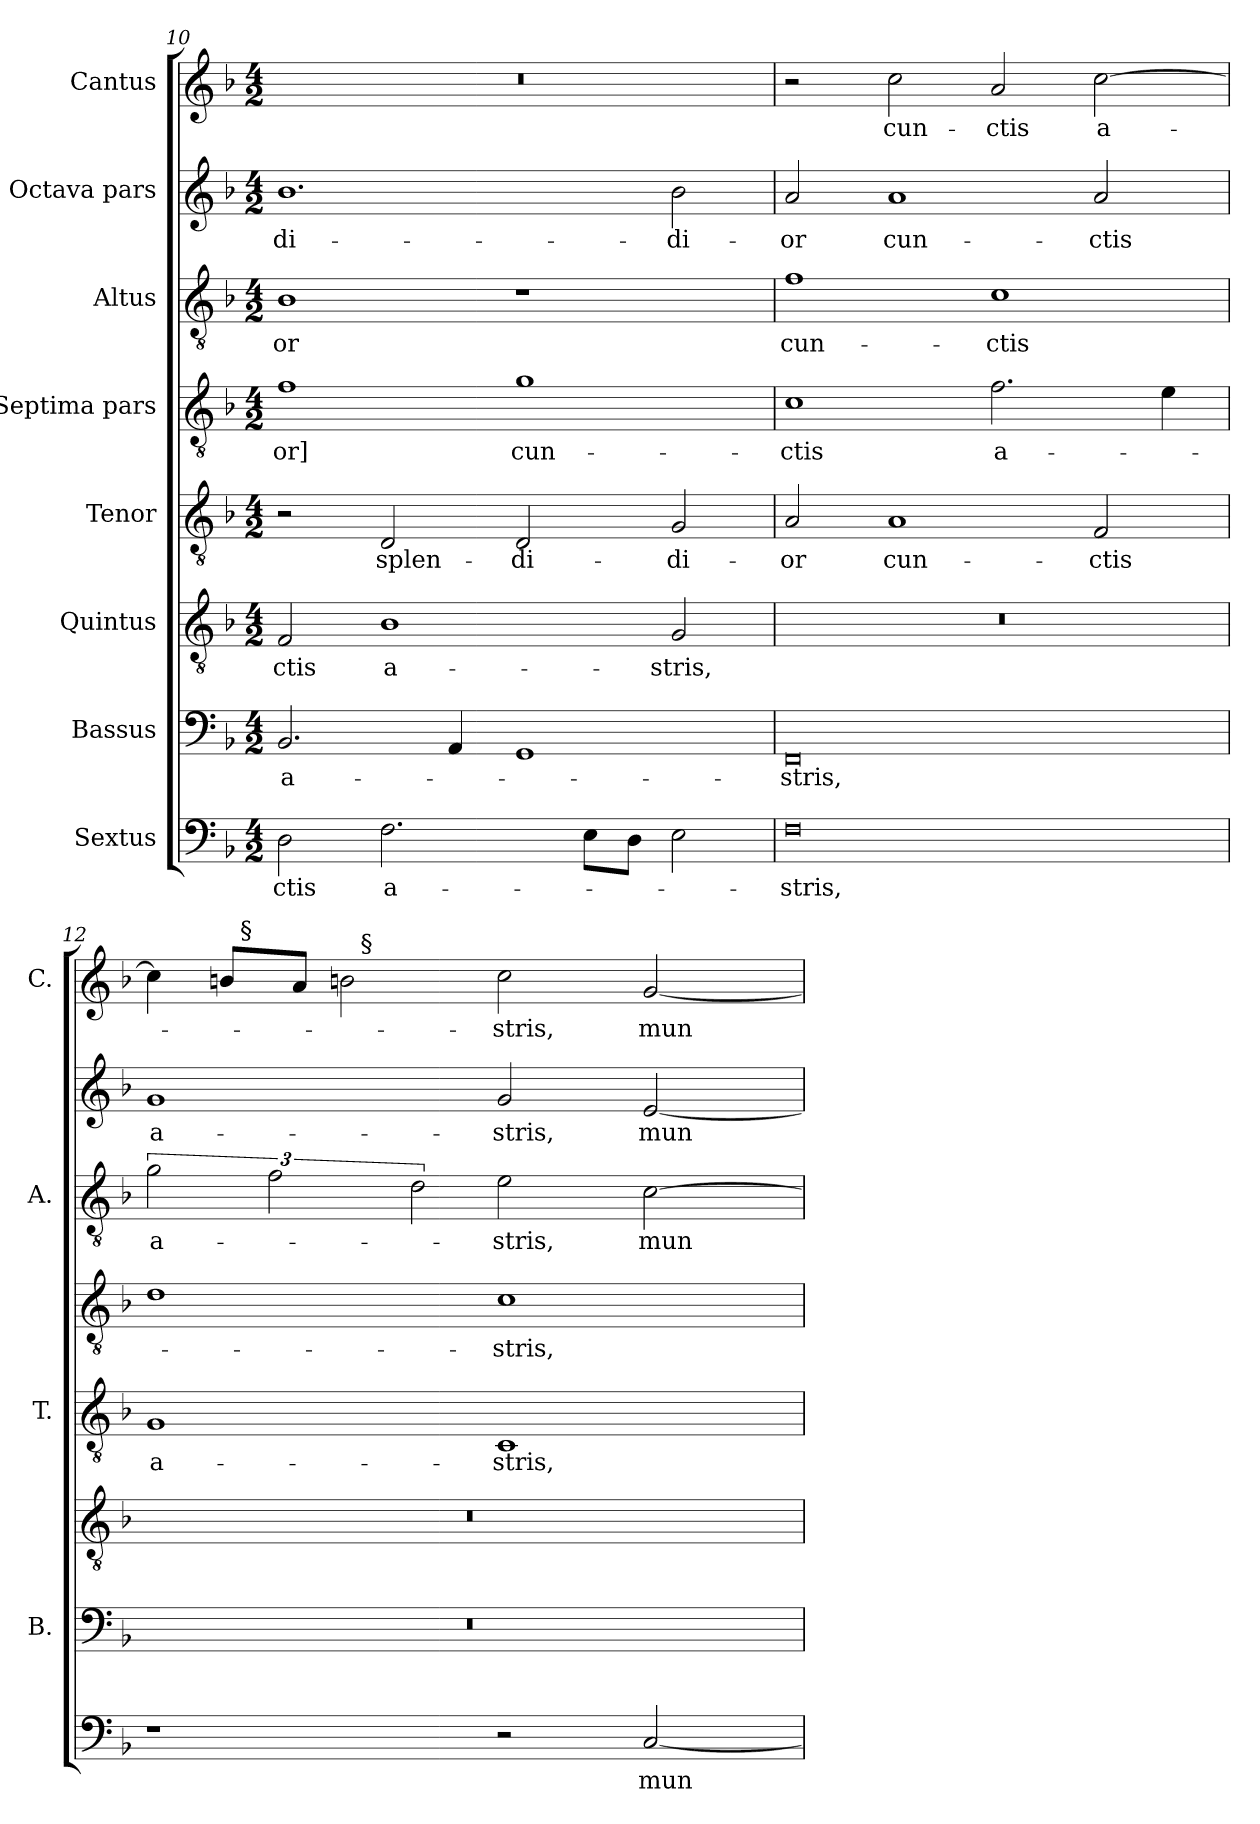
**kern	**text	**kern	**text	**kern	**text	**kern	**text	**kern	**text	**kern	**text	**kern	**text	**kern	**text
*part8	*part8	*part7	*part7	*part6	*part6	*part5	*part5	*part4	*part4	*part3	*part3	*part2	*part2	*part1	*part1
*staff8	*staff8	*staff7	*staff7	*staff6	*staff6	*staff5	*staff5	*staff4	*staff4	*staff3	*staff3	*staff2	*staff2	*staff1	*staff1
*I"Sextus	*	*I"Bassus	*	*I"Quintus	*	*I"Tenor	*	*I"Septima pars	*	*I"Altus	*	*I"Octava pars	*	*I"Cantus	*
*	*	*I'B.	*	*	*	*I'T.	*	*	*	*I'A.	*	*	*	*I'C.	*
*clefF4	*	*clefF4	*	*clefGv2	*	*clefGv2	*	*clefGv2	*	*clefGv2	*	*clefG2	*	*clefG2	*
*	*	*	*	*ITrd7c12	*	*ITrd7c12	*	*ITrd7c12	*	*ITrd7c12	*	*	*	*	*
*k[b-]	*	*k[b-]	*	*k[b-]	*	*k[b-]	*	*k[b-]	*	*k[b-]	*	*k[b-]	*	*k[b-]	*
*F:	*	*F:	*	*F:	*	*F:	*	*F:	*	*F:	*	*F:	*	*F:	*
*M4/2	*	*M4/2	*	*M4/2	*	*M4/2	*	*M4/2	*	*M4/2	*	*M4/2	*	*M4/2	*
=10	=10	=10	=10	=10	=10	=10	=10	=10	=10	=10	=10	=10	=10	=10	=10
!	!LO:LY:b	!	!LO:LY:b	!	!LO:LY:b	!	!	!	!LO:LY:b	!	!LO:LY:b	!	!LO:LY:b	!LO:N:vis=1	!
2D\	-ctis	2.BB-/	a-	2FF/	-ctis	2r	.	1F	-or]	1BB-	-or	1.b-	-di-	0r	.
!	!LO:LY:b	!	!	!	!LO:LY:b	!	!LO:LY:b	!	!	!	!	!	!	!	!
2.F\	a-	.	.	1BB-	a-	2DD/	splen-	.	.	.	.	.	.	.	.
.	.	4AA/	.	.	.	.	.	.	.	.	.	.	.	.	.
!	!	!	!	!	!	!	!LO:LY:b	!	!LO:LY:b	!	!	!	!	!	!
.	.	1GG	.	.	.	2DD/	-di-	1G	cun-	1r	.	.	.	.	.
8E\L	.	.	.	.	.	.	.	.	.	.	.	.	.	.	.
8D\J	.	.	.	.	.	.	.	.	.	.	.	.	.	.	.
!	!	!	!	!	!LO:LY:b	!	!LO:LY:b	!	!	!	!	!	!LO:LY:b	!	!
2E\	.	.	.	2GG/	-stris,	2GG/	-di-	.	.	.	.	2b-\	-di-	.	.
=11	=11	=11	=11	=11	=11	=11	=11	=11	=11	=11	=11	=11	=11	=11	=11
!	!LO:LY:b	!	!LO:LY:b	!LO:N:vis=1	!	!	!LO:LY:b	!	!LO:LY:b	!	!LO:LY:b	!	!LO:LY:b	!	!
0F	-stris,	0FF	-stris,	0r	.	2AA/	-or	1C	-ctis	1F	cun-	2a/	-or	2r	.
!	!	!	!	!	!	!	!LO:LY:b	!	!	!	!	!	!LO:LY:b	!	!LO:LY:b
.	.	.	.	.	.	1AA	cun-	.	.	.	.	1a	cun-	2cc\	cun-
!	!	!	!	!	!	!	!	!	!LO:LY:b	!	!LO:LY:b	!	!	!	!LO:LY:b
.	.	.	.	.	.	.	.	2.F\	a-	1C	-ctis	.	.	2a/	-ctis
!	!	!	!	!	!	!	!LO:LY:b	!	!	!	!	!	!LO:LY:b	!	!LO:LY:b
.	.	.	.	.	.	2FF/	-ctis	.	.	.	.	2a/	-ctis	[>2cc\	a-
.	.	.	.	.	.	.	.	4E\	.	.	.	.	.	.	.
!!LO:LB:g=z
=12	=12	=12	=12	=12	=12	=12	=12	=12	=12	=12	=12	=12	=12	=12	=12
!	!	!LO:N:vis=1	!	!LO:N:vis=1	!	!	!LO:LY:b	!	!	!	!LO:LY:b	!	!LO:LY:b	!	!
*	*	*	*	*	*	*	*	*	*	*	*	*	*	*^	*
*	*	*	*	*	*	*	*	*	*	*	*	*	*	*	*^	*
1r	.	0r	.	0r	.	1GG	a-	1D	.	3G\	a-	1g	a-	4cc\]	4ryy	2ryy	.
.	.	.	.	.	.	.	.	.	.	.	.	.	.	8bn/L	32ryy	.	.
!	!	!	!	!	!	!	!	!	!	!	!	!	!	!	!LO:TX:a:t=§	!	!
.	.	.	.	.	.	.	.	.	.	.	.	.	.	.	1ryy	.	.
.	.	.	.	.	.	.	.	.	.	3F\	.	.	.	.	.	.	.
.	.	.	.	.	.	.	.	.	.	.	.	.	.	8a/J	.	.	.
.	.	.	.	.	.	.	.	.	.	.	.	.	.	2bn\	.	32ryy	.
!	!	!	!	!	!	!	!	!	!	!	!	!	!	!	!	!LO:TX:a:t=§	!
.	.	.	.	.	.	.	.	.	.	.	.	.	.	.	.	1ryy	.
.	.	.	.	.	.	.	.	.	.	3D\	.	.	.	.	.	.	.
!	!	!	!	!	!	!	!LO:LY:b	!	!LO:LY:b	!	!LO:LY:b	!	!LO:LY:b	!	!	!	!LO:LY:b
2r	.	.	.	.	.	1CC	-stris,	1C	-stris,	2E\	-stris,	2g/	-stris,	2cc\	.	.	-stris,
.	.	.	.	.	.	.	.	.	.	.	.	.	.	.	2ryy	.	.
!	!LO:LY:b	!	!	!	!	!	!	!	!	!	!LO:LY:b	!	!LO:LY:b	!	!	!	!LO:LY:b
[<2C/	mun-	.	.	.	.	.	.	.	.	[>2C\	mun-	[<2e/	mun-	[<2g/	.	.	mun-
.	.	.	.	.	.	.	.	.	.	.	.	.	.	.	.	4...ryy	.
.	.	.	.	.	.	.	.	.	.	.	.	.	.	.	8..ryy	.	.
*	*	*	*	*	*	*	*	*	*	*	*	*	*	*v	*v	*v	*
=	=	=	=	=	=	=	=	=	=	=	=	=	=	=	=
*-	*-	*-	*-	*-	*-	*-	*-	*-	*-	*-	*-	*-	*-	*-	*-
